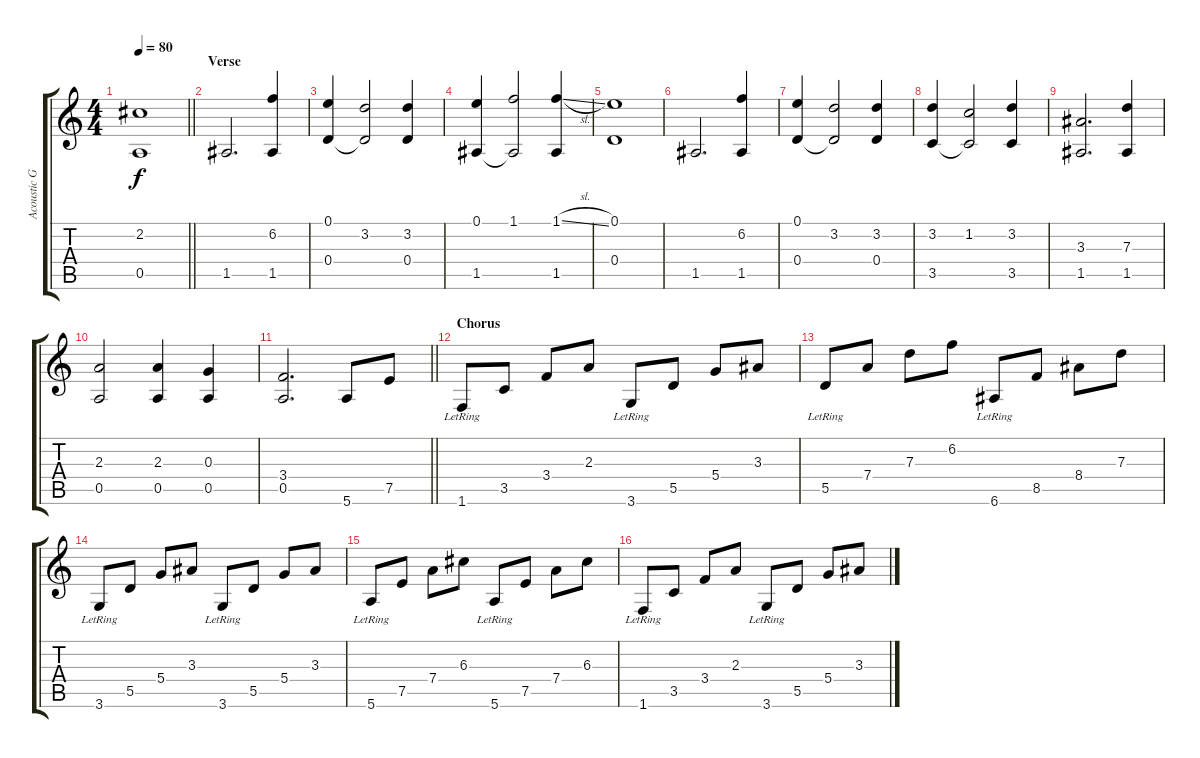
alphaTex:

\track ("Acoustic Guitar" "Acoustic G") {instrument acousticguitarnylon}
\staff {score tabs}
\tuning (E4 B3 G3 D3 A2 E2) {hide}
\ts (4 4)
\tempo 80
\clef g2
\barLineRight lightlight
\ks c
(2.2 0.5).1{dy f} |
\section ("" "Verse ")
1.5.2{d} (6.2 1.5).4 |
(0.1 0.4).4 (3.2 0.4{t}).2 (3.2 0.4).4 |
(0.1 1.5).4 (1.1 1.5{t}).2 (1.1{sl} 1.5).4 |
(0.1 0.4).1 |
1.5.2{d} (6.2 1.5).4 |
(0.1 0.4).4 (3.2 0.4{t}).2 (3.2 0.4).4 |
(3.2 3.5).4 (1.2 3.5{t}).2 (3.2 3.5).4 |
(3.3 1.5).2{d} (7.3 1.5).4 |
(2.3 0.5).2 (2.3 0.5).4 (0.3 0.5).4 |
\barLineRight lightlight
(3.4 0.5).2{d} 5.6.8 7.5.8 |
\section ("" "Chorus")
1.6{lr}.8 3.5.8 3.4.8 2.3.8 3.6{lr}.8 5.5.8 5.4.8 3.3.8 |
5.5{lr}.8 7.4.8 7.3.8 6.2.8 6.6{lr}.8 8.5.8 8.4.8 7.3.8 |
3.6{lr}.8 5.5.8 5.4.8 3.3.8 3.6{lr}.8 5.5.8 5.4.8 3.3.8 |
5.6{lr}.8 7.5.8 7.4.8 6.3.8 5.6{lr}.8 7.5.8 7.4.8 6.3.8 |
1.6{lr}.8 3.5.8 3.4.8 2.3.8 3.6{lr}.8 5.5.8 5.4.8 3.3.8
